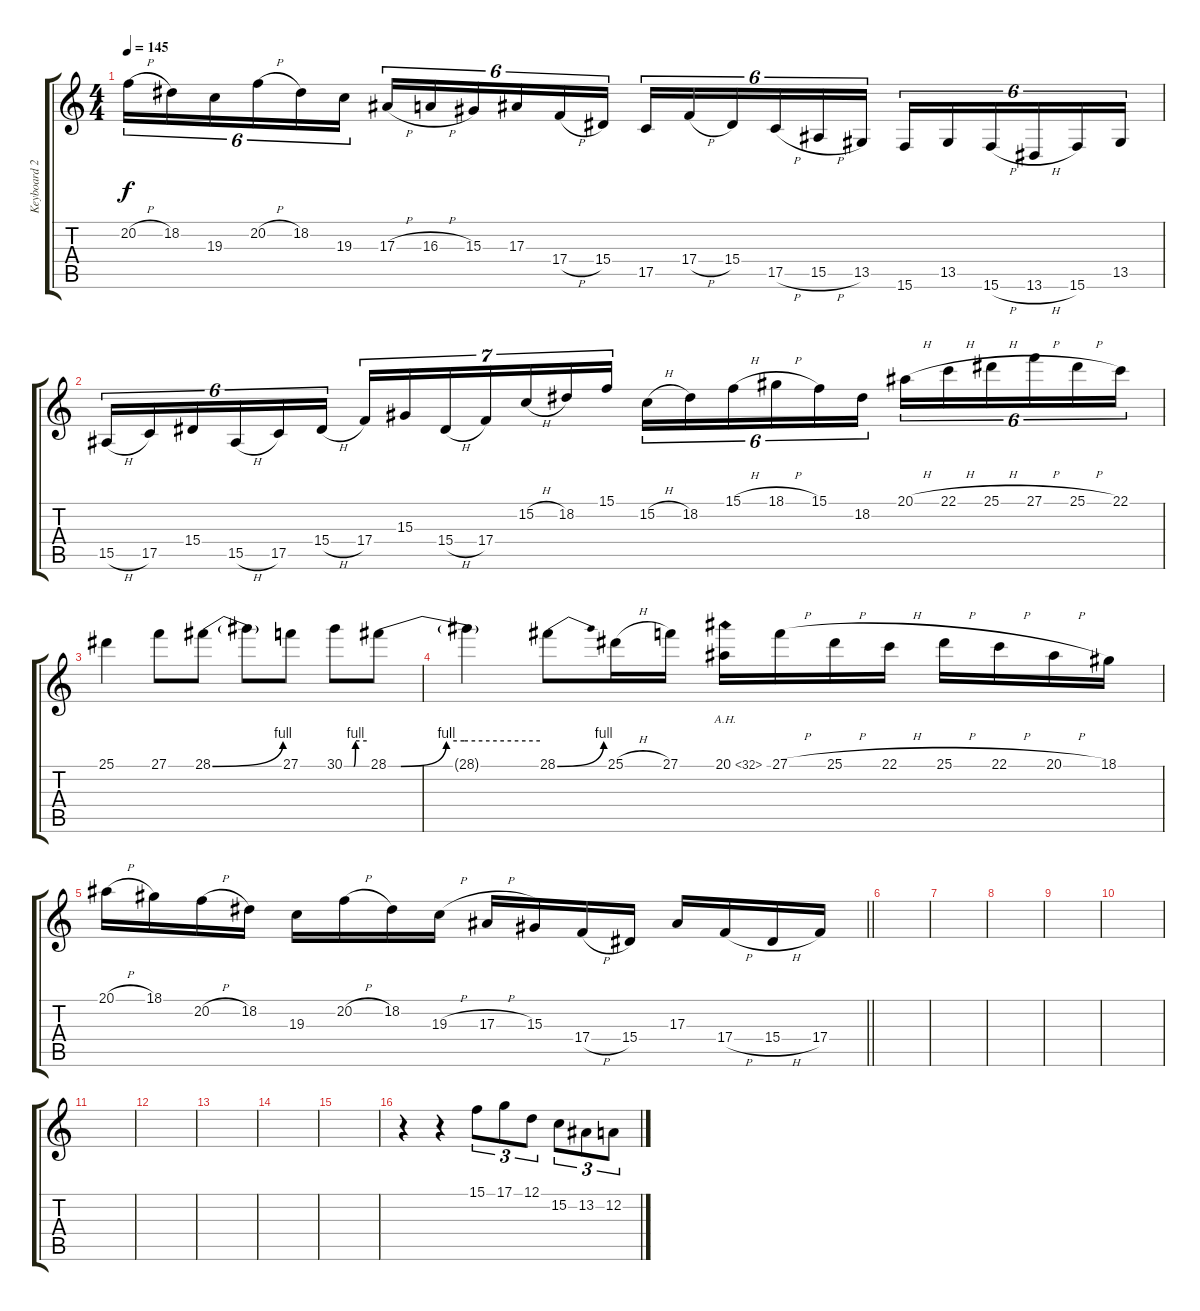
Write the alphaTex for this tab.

\track ("Keyboard 2 [Lead]" "Keyboard 2") {instrument lead8bassandlead}
\staff {score tabs}
\tuning (D4 A3 F3 C3 G2 D2) {hide}
\ts (4 4)
\tempo 145
\clef g2
\ks c
20.2{h}.16{tu (6 4) dy f} 18.2.16{tu (6 4)} 19.3.16{tu (6 4)} 20.2{h}.16{tu (6 4)} 18.2.16{tu (6 4)} 19.3.16{tu (6 4)} 17.3{h}.16{tu (6 4)} 16.3{h}.16{tu (6 4)} 15.3.16{tu (6 4)} 17.3.16{tu (6 4)} 17.4{h}.16{tu (6 4)} 15.4.16{tu (6 4)} 17.5.16{tu (6 4)} 17.4{h}.16{tu (6 4)} 15.4.16{tu (6 4)} 17.5{h}.16{tu (6 4)} 15.5{h}.16{tu (6 4)} 13.5.16{tu (6 4)} 15.6.16{tu (6 4)} 13.5.16{tu (6 4)} 15.6{h}.16{tu (6 4)} 13.6{h}.16{tu (6 4)} 15.6.16{tu (6 4)} 13.5.16{tu (6 4)} |
15.5{h}.16{tu (6 4)} 17.5.16{tu (6 4)} 15.4.16{tu (6 4)} 15.5{h}.16{tu (6 4)} 17.5.16{tu (6 4)} 15.4{h}.16{tu (6 4)} 17.4.16{tu (7 4)} 15.3.16{tu (7 4)} 15.4{h}.16{tu (7 4)} 17.4.16{tu (7 4)} 15.2{h}.16{tu (7 4)} 18.2.16{tu (7 4)} 15.1.16{tu (7 4)} 15.2{h}.16{tu (6 4)} 18.2.16{tu (6 4)} 15.1{h}.16{tu (6 4)} 18.1{h}.16{tu (6 4)} 15.1.16{tu (6 4)} 18.2.16{tu (6 4)} 20.1{h}.16{tu (6 4)} 22.1{h}.16{tu (6 4)} 25.1{h}.16{tu (6 4)} 27.1{h}.16{tu (6 4)} 25.1{h}.16{tu (6 4)} 22.1.16{tu (6 4)} |
25.1.4 27.1.8 28.1{be (bend 0 0 60 4)}.8 28.1{t}.8 27.1.8 30.1{be (custom 0 0 25 0 30 4 60 4)}.8 28.1{be (custom 0 0 5 0 23 4 30 4 60 4)}.8 |
28.1{t}.4 28.1{be (bend 0 0 60 4)}.8 25.1{h}.16 27.1.16 20.1{ah 12}.16 27.1{h}.16 25.1{h}.16 22.1{h}.16 25.1{h}.16 22.1{h}.16 20.1{h}.16 18.1.16 |
\barLineRight lightlight
20.1{h}.16 18.1.16 20.2{h}.16 18.2.16 19.3.16 20.2{h}.16 18.2.16 19.3{h}.16 17.3{h}.16 15.3.16 17.4{h}.16 15.4.16 17.3.16 17.4{h}.16 15.4{h}.16 17.4.16 |
|
|
|
|
|
|
|
|
|
|
r.4 r.4 15.1.8{tu (3 2)} 17.1.8{tu (3 2)} 12.1.8{tu (3 2)} 15.2.8{tu (3 2)} 13.2.8{tu (3 2)} 12.2.8{tu (3 2)}
